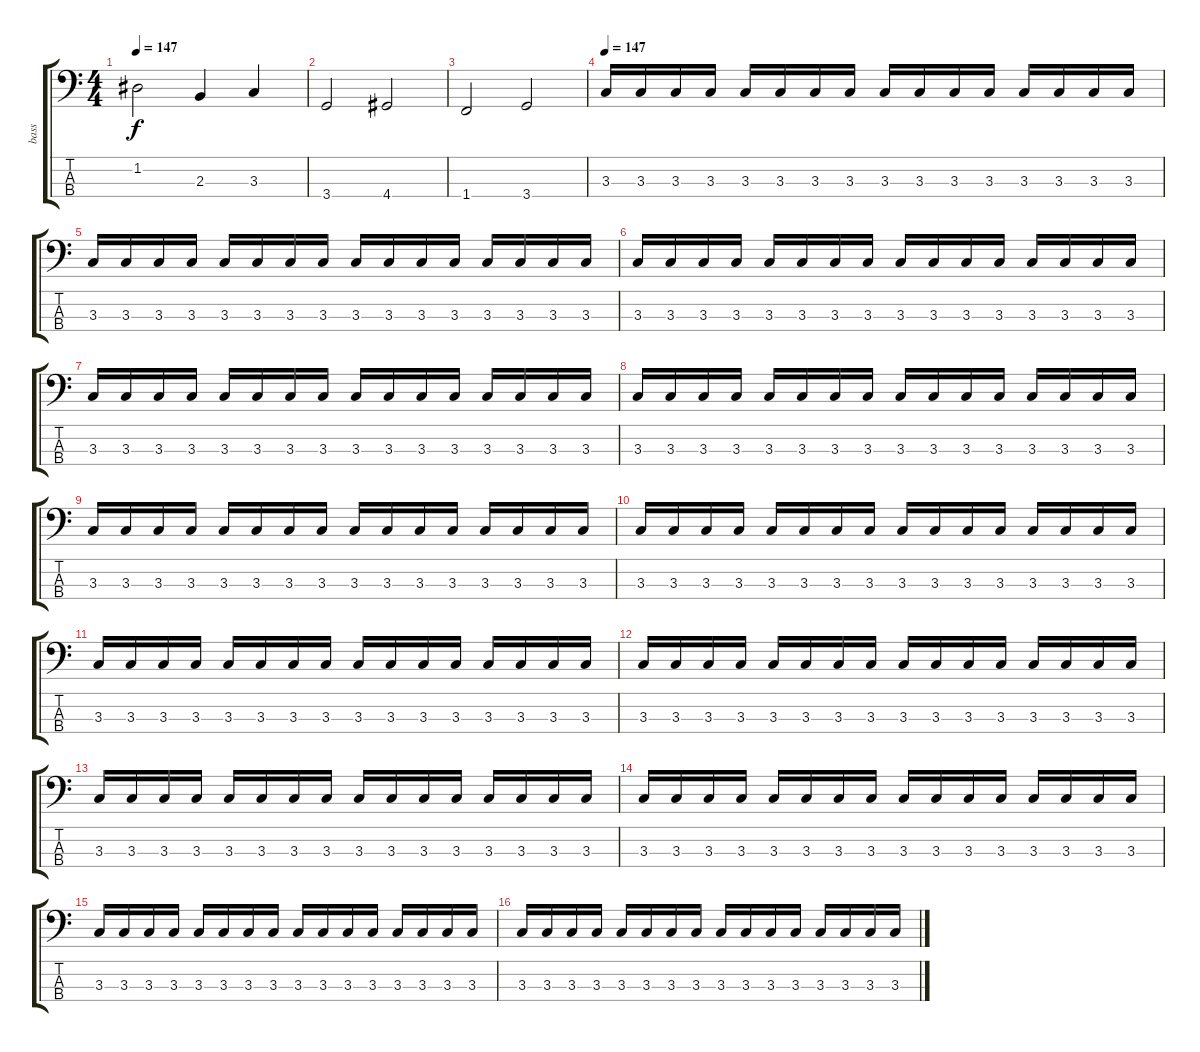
\track ("bass" "bass") {instrument electricbassfinger}
\staff {score tabs}
\tuning (G2 D2 A1 E1) {hide}
\ts (4 4)
\tempo 147
\clef f4
\ks c
1.2.2{dy f} 2.3.4 3.3.4 |
3.4.2 4.4.2 |
1.4.2 3.4.2 |
\tempo 147
3.3.16 3.3.16 3.3.16 3.3.16 3.3.16 3.3.16 3.3.16 3.3.16 3.3.16 3.3.16 3.3.16 3.3.16 3.3.16 3.3.16 3.3.16 3.3.16 |
3.3.16 3.3.16 3.3.16 3.3.16 3.3.16 3.3.16 3.3.16 3.3.16 3.3.16 3.3.16 3.3.16 3.3.16 3.3.16 3.3.16 3.3.16 3.3.16 |
3.3.16 3.3.16 3.3.16 3.3.16 3.3.16 3.3.16 3.3.16 3.3.16 3.3.16 3.3.16 3.3.16 3.3.16 3.3.16 3.3.16 3.3.16 3.3.16 |
3.3.16 3.3.16 3.3.16 3.3.16 3.3.16 3.3.16 3.3.16 3.3.16 3.3.16 3.3.16 3.3.16 3.3.16 3.3.16 3.3.16 3.3.16 3.3.16 |
3.3.16 3.3.16 3.3.16 3.3.16 3.3.16 3.3.16 3.3.16 3.3.16 3.3.16 3.3.16 3.3.16 3.3.16 3.3.16 3.3.16 3.3.16 3.3.16 |
3.3.16 3.3.16 3.3.16 3.3.16 3.3.16 3.3.16 3.3.16 3.3.16 3.3.16 3.3.16 3.3.16 3.3.16 3.3.16 3.3.16 3.3.16 3.3.16 |
3.3.16 3.3.16 3.3.16 3.3.16 3.3.16 3.3.16 3.3.16 3.3.16 3.3.16 3.3.16 3.3.16 3.3.16 3.3.16 3.3.16 3.3.16 3.3.16 |
3.3.16 3.3.16 3.3.16 3.3.16 3.3.16 3.3.16 3.3.16 3.3.16 3.3.16 3.3.16 3.3.16 3.3.16 3.3.16 3.3.16 3.3.16 3.3.16 |
3.3.16 3.3.16 3.3.16 3.3.16 3.3.16 3.3.16 3.3.16 3.3.16 3.3.16 3.3.16 3.3.16 3.3.16 3.3.16 3.3.16 3.3.16 3.3.16 |
3.3.16 3.3.16 3.3.16 3.3.16 3.3.16 3.3.16 3.3.16 3.3.16 3.3.16 3.3.16 3.3.16 3.3.16 3.3.16 3.3.16 3.3.16 3.3.16 |
3.3.16 3.3.16 3.3.16 3.3.16 3.3.16 3.3.16 3.3.16 3.3.16 3.3.16 3.3.16 3.3.16 3.3.16 3.3.16 3.3.16 3.3.16 3.3.16 |
3.3.16 3.3.16 3.3.16 3.3.16 3.3.16 3.3.16 3.3.16 3.3.16 3.3.16 3.3.16 3.3.16 3.3.16 3.3.16 3.3.16 3.3.16 3.3.16 |
3.3.16 3.3.16 3.3.16 3.3.16 3.3.16 3.3.16 3.3.16 3.3.16 3.3.16 3.3.16 3.3.16 3.3.16 3.3.16 3.3.16 3.3.16 3.3.16
